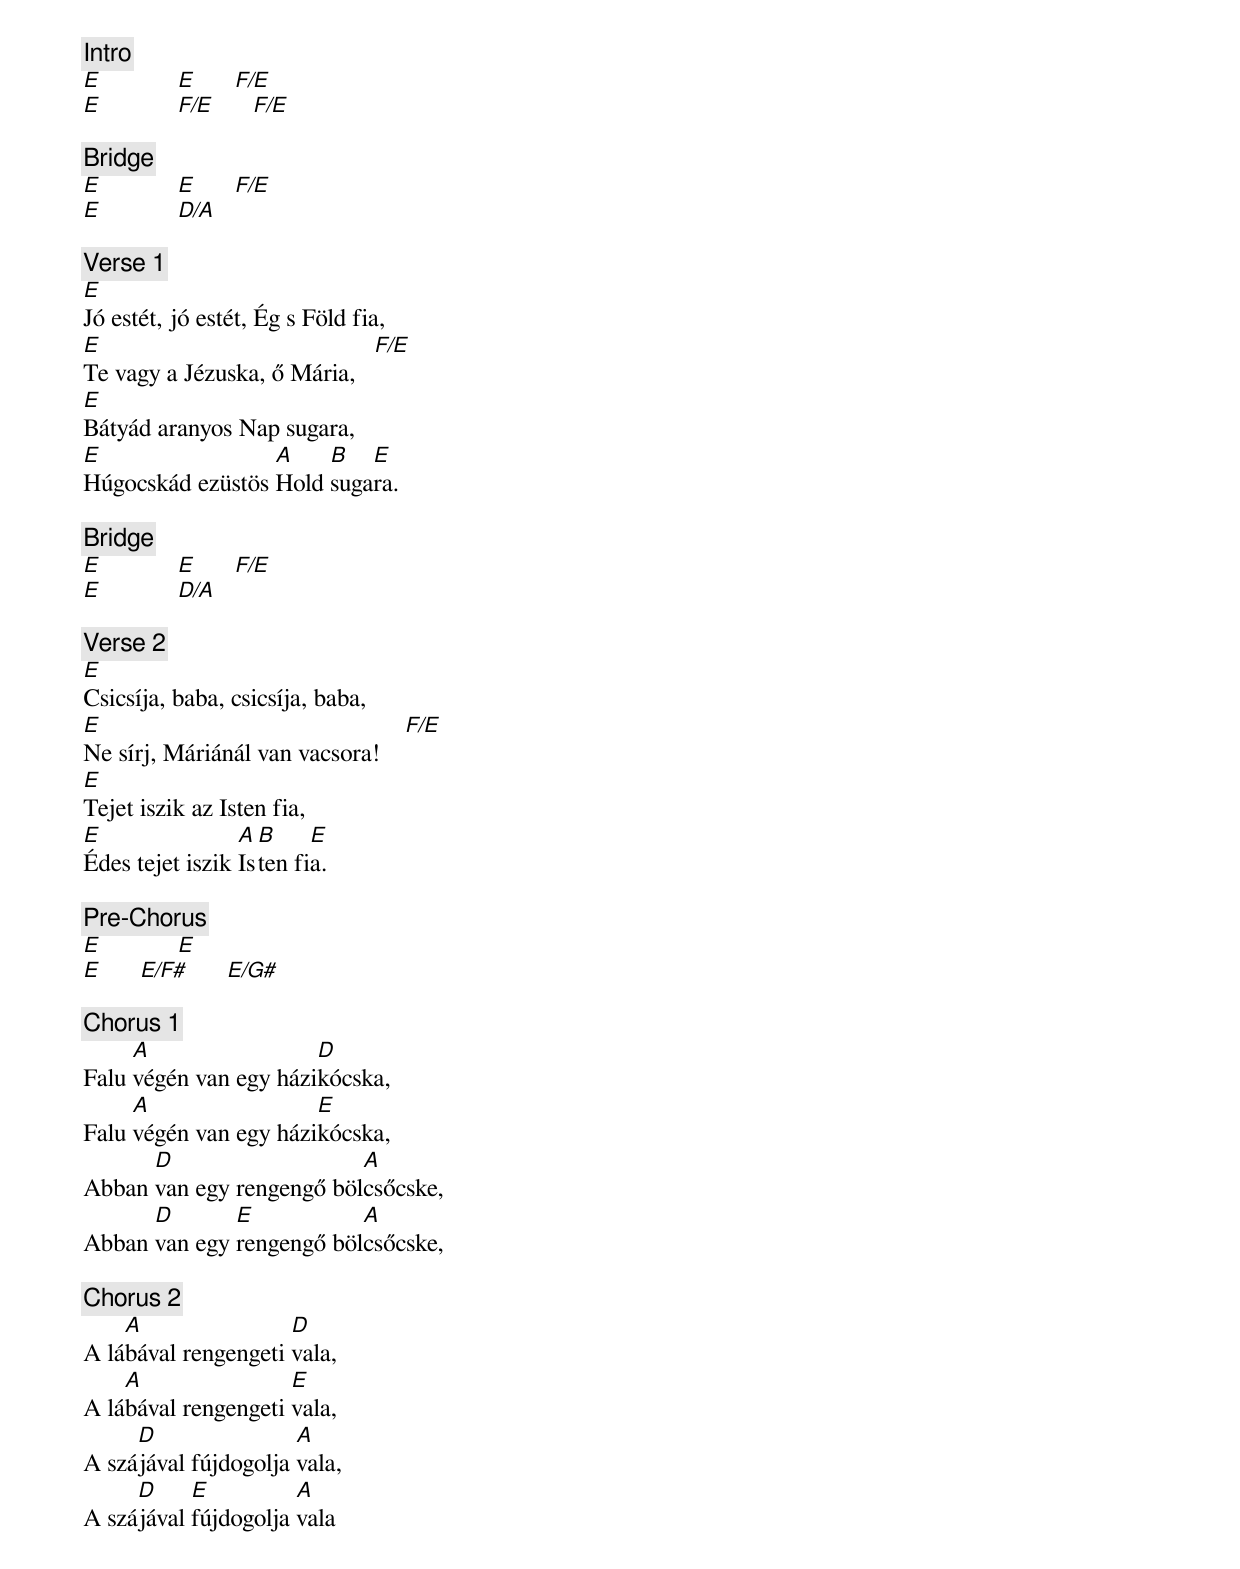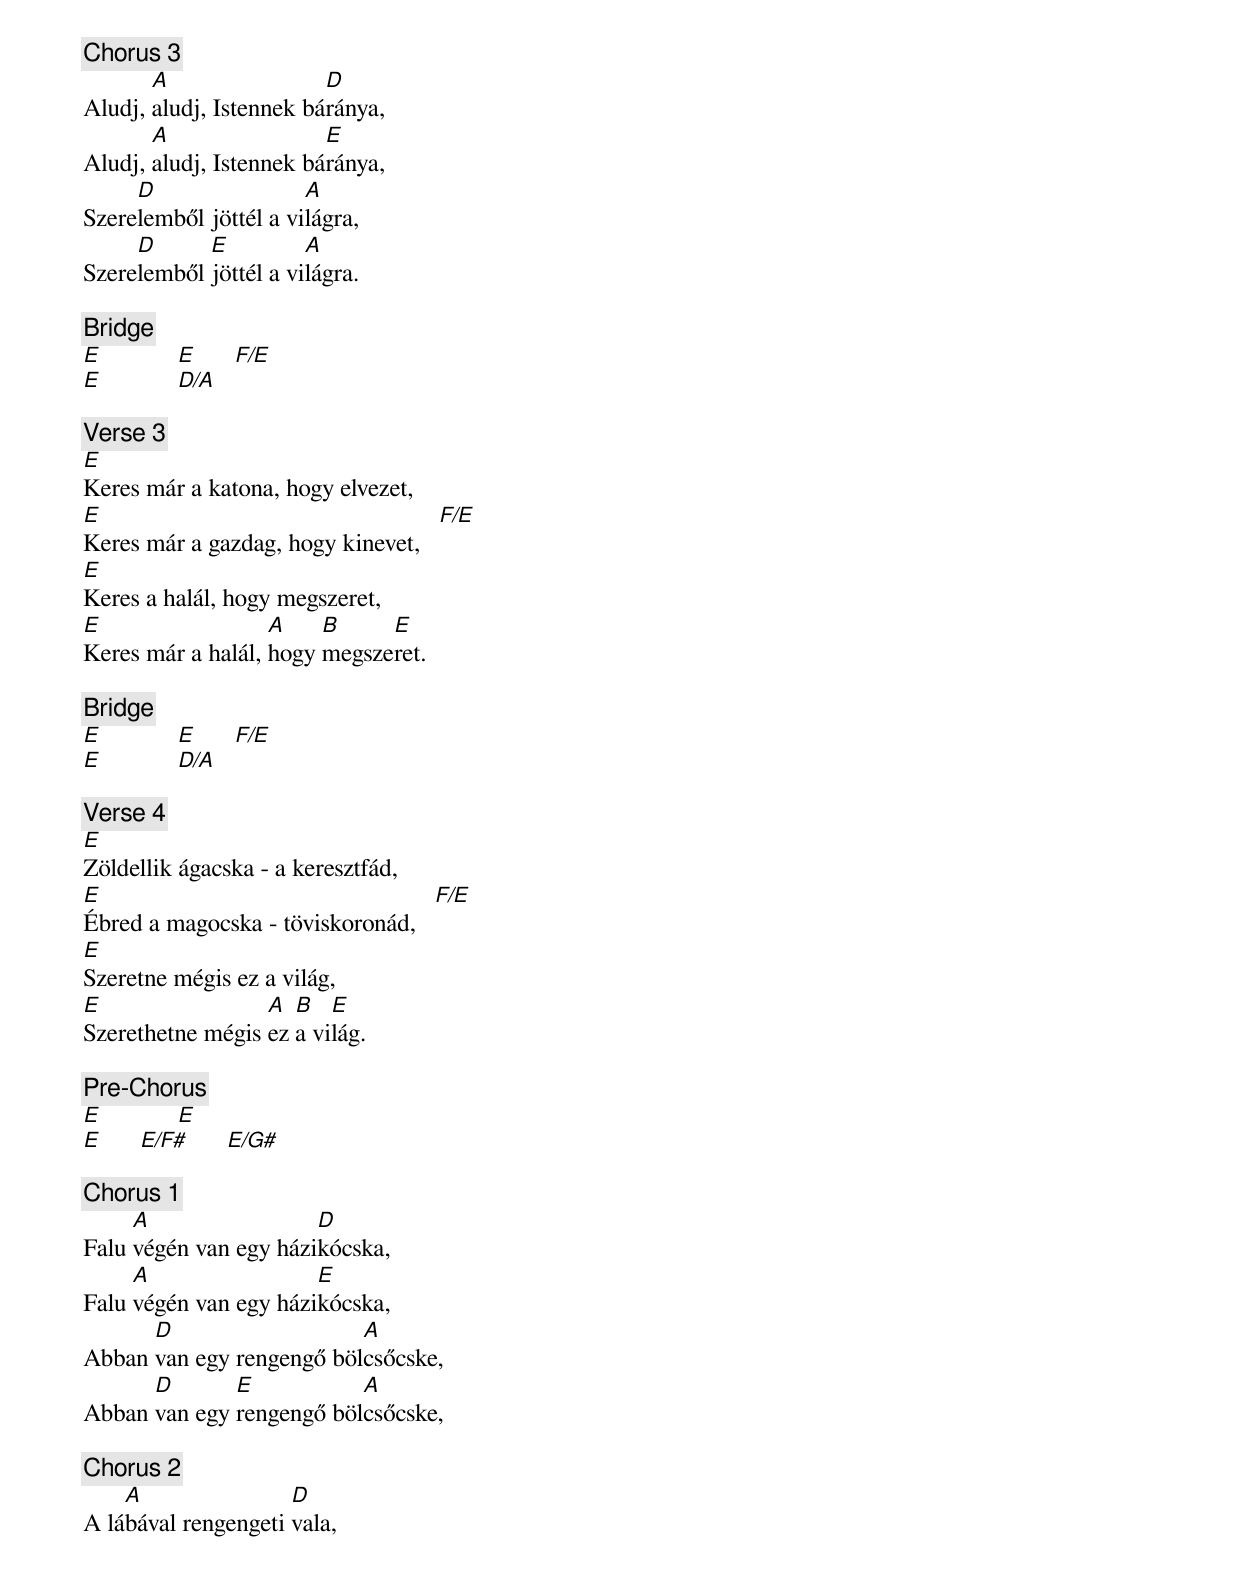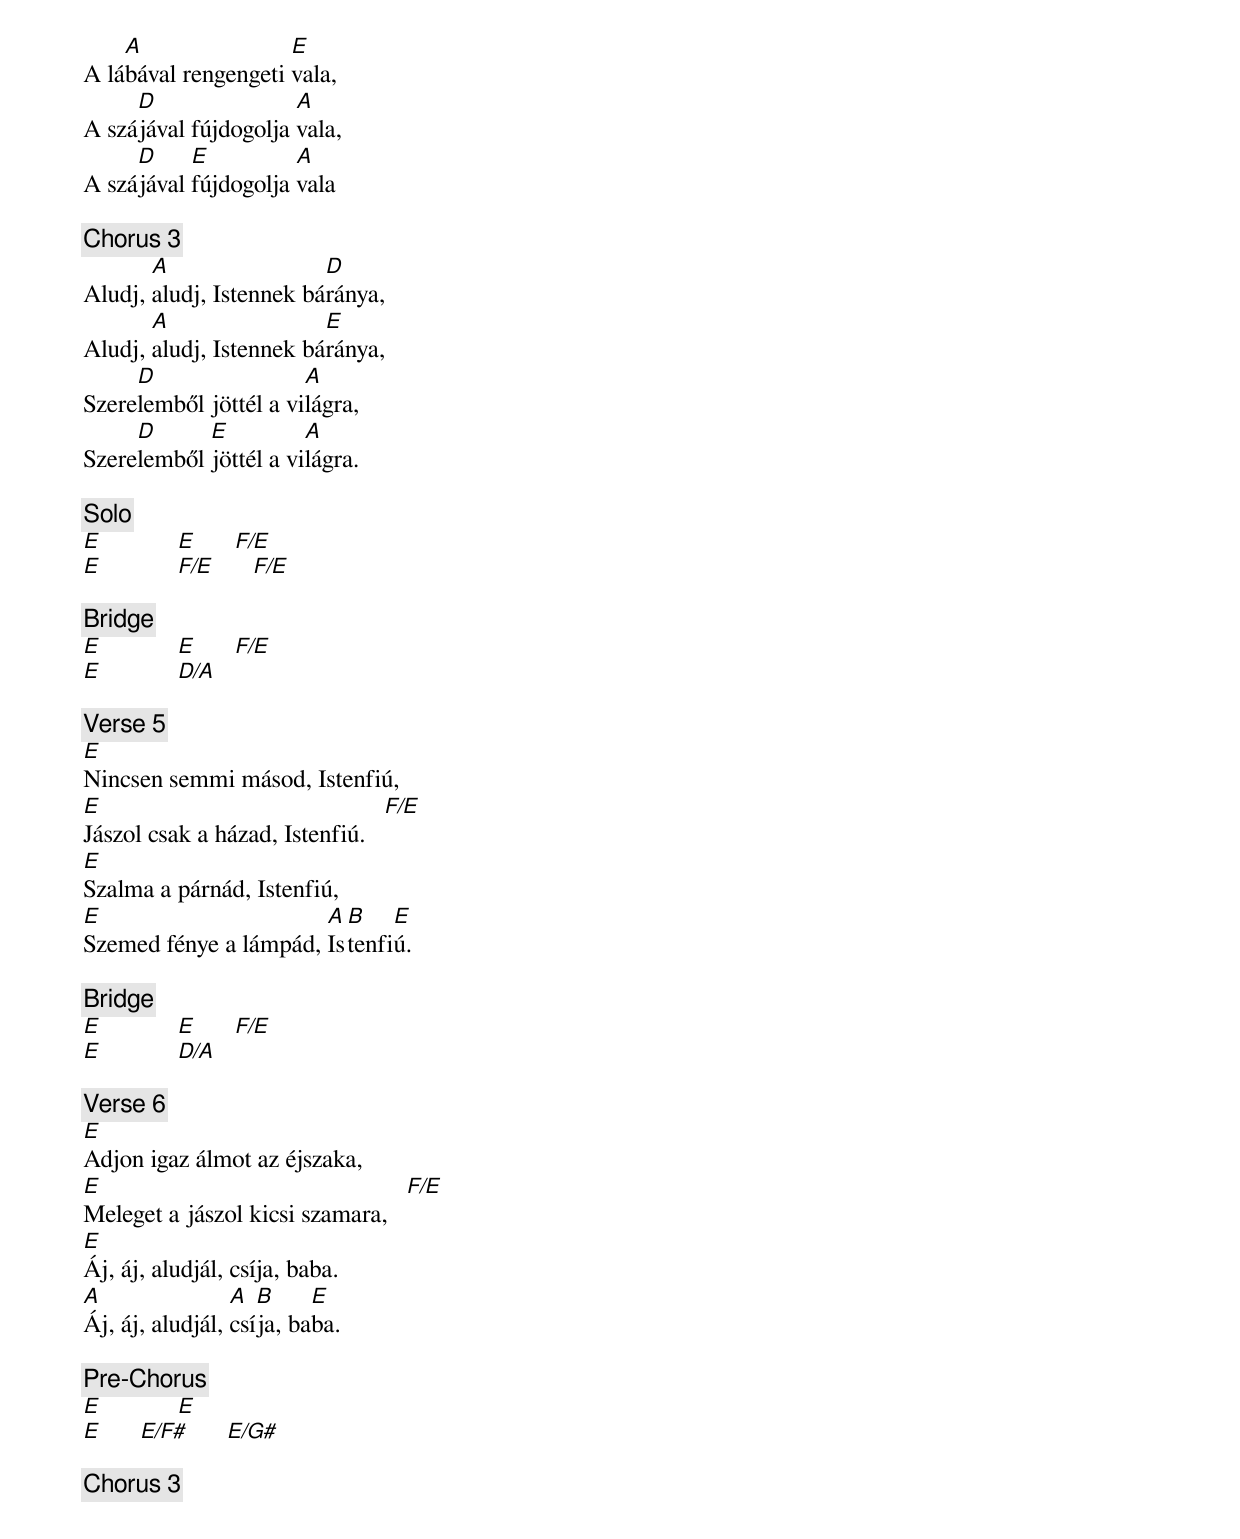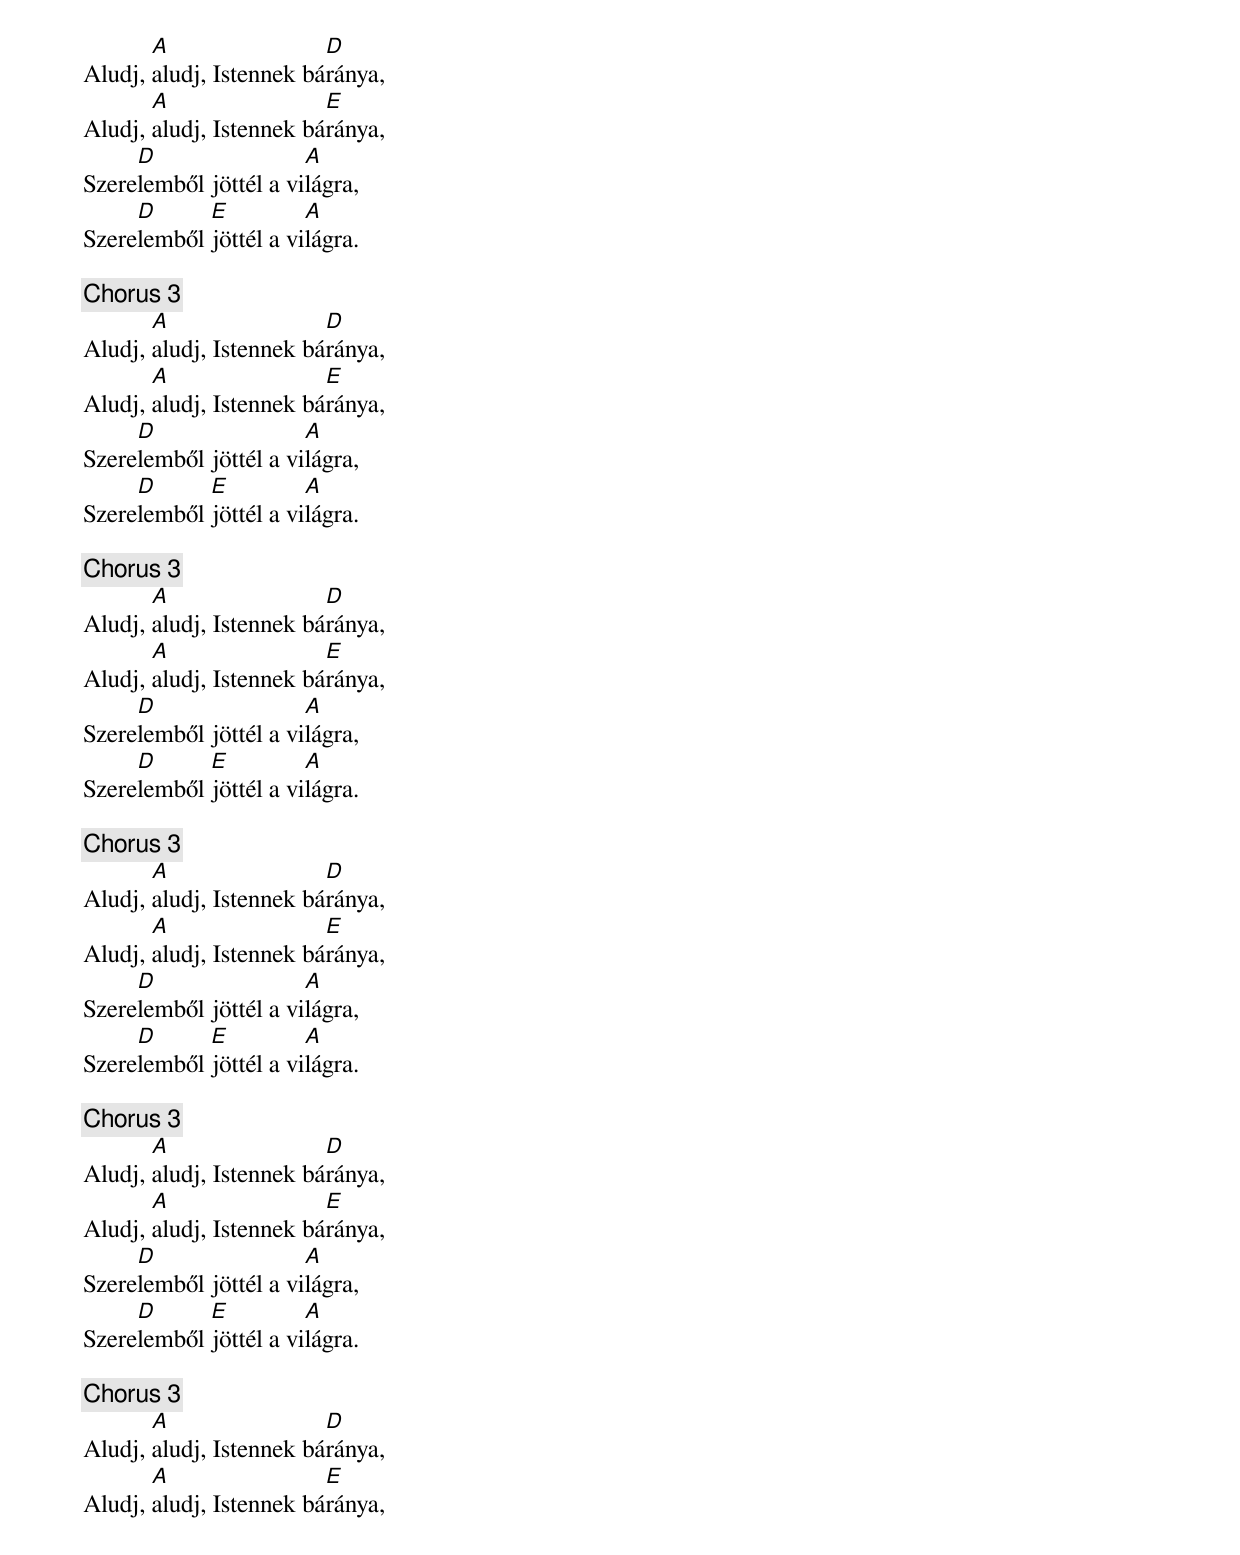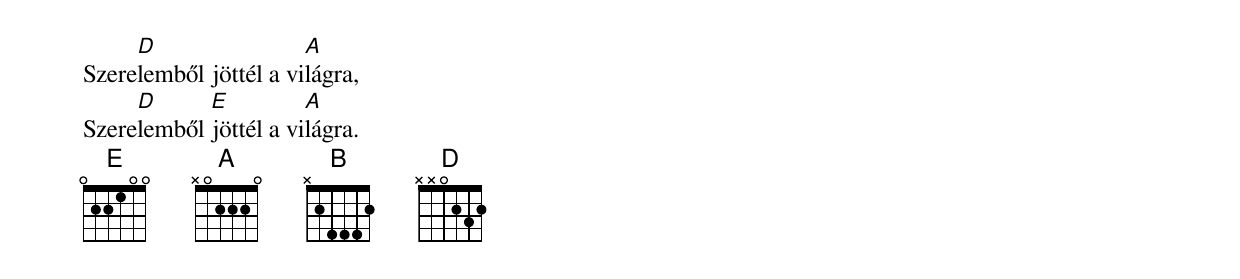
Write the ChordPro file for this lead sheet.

{c: Intro}
[E]            [E]      [F/E]
[E]            [F/E]      [F/E]

{c: Bridge}
[E]            [E]      [F/E]
[E]            [D/A]

{c: Verse 1}
[E]Jó estét, jó estét, Ég s Föld fia,
[E]Te vagy a Jézuska, ő Mária,   [F/E]
[E]Bátyád aranyos Nap sugara,
[E]Húgocskád ezüstös [A]Hold [B]suga[E]ra.

{c: Bridge}
[E]            [E]      [F/E]
[E]            [D/A]

{c: Verse 2}
[E]Csicsíja, baba, csicsíja, baba,
[E]Ne sírj, Máriánál van vacsora!    [F/E]
[E]Tejet iszik az Isten fia,
[E]Édes tejet iszik [A]Is[B]ten fi[E]a.

{c: Pre-Chorus}
[E]            [E]
[E]      [E/F#]      [E/G#]

{c: Chorus 1}
Falu [A]végén van egy házi[D]kócska,
Falu [A]végén van egy házi[E]kócska,
Abban [D]van egy rengengő böl[A]csőcske,
Abban [D]van egy [E]rengengő böl[A]csőcske,

{c: Chorus 2}
A lá[A]bával rengengeti [D]vala,
A lá[A]bával rengengeti [E]vala,
A szá[D]jával fújdogolja [A]vala,
A szá[D]jával [E]fújdogolja [A]vala

{c: Chorus 3}
Aludj, [A]aludj, Istennek bá[D]ránya,
Aludj, [A]aludj, Istennek bá[E]ránya,
Szere[D]lemből jöttél a vi[A]lágra,
Szere[D]lemből [E]jöttél a vi[A]lágra.

{c: Bridge}
[E]            [E]      [F/E]
[E]            [D/A]

{c: Verse 3}
[E]Keres már a katona, hogy elvezet,
[E]Keres már a gazdag, hogy kinevet,   [F/E]
[E]Keres a halál, hogy megszeret,
[E]Keres már a halál, [A]hogy [B]megsze[E]ret.

{c: Bridge}
[E]            [E]      [F/E]
[E]            [D/A]

{c: Verse 4}
[E]Zöldellik ágacska - a keresztfád,
[E]Ébred a magocska - töviskoronád,   [F/E]
[E]Szeretne mégis ez a világ,
[E]Szerethetne mégis [A]ez [B]a vi[E]lág.

{c: Pre-Chorus}
[E]            [E]
[E]      [E/F#]      [E/G#]

{c: Chorus 1}
Falu [A]végén van egy házi[D]kócska,
Falu [A]végén van egy házi[E]kócska,
Abban [D]van egy rengengő böl[A]csőcske,
Abban [D]van egy [E]rengengő böl[A]csőcske,

{c: Chorus 2}
A lá[A]bával rengengeti [D]vala,
A lá[A]bával rengengeti [E]vala,
A szá[D]jával fújdogolja [A]vala,
A szá[D]jával [E]fújdogolja [A]vala

{c: Chorus 3}
Aludj, [A]aludj, Istennek bá[D]ránya,
Aludj, [A]aludj, Istennek bá[E]ránya,
Szere[D]lemből jöttél a vi[A]lágra,
Szere[D]lemből [E]jöttél a vi[A]lágra.

{c: Solo}
[E]            [E]      [F/E]
[E]            [F/E]      [F/E]

{c: Bridge}
[E]            [E]      [F/E]
[E]            [D/A]

{c: Verse 5}
[E]Nincsen semmi másod, Istenfiú,
[E]Jászol csak a házad, Istenfiú.   [F/E]
[E]Szalma a párnád, Istenfiú,
[E]Szemed fénye a lámpád, [A]Is[B]tenfi[E]ú.

{c: Bridge}
[E]            [E]      [F/E]
[E]            [D/A]

{c: Verse 6}
[E]Adjon igaz álmot az éjszaka,
[E]Meleget a jászol kicsi szamara,   [F/E]
[E]Áj, áj, aludjál, csíja, baba.
[A]Áj, áj, aludjál, [A]csí[B]ja, ba[E]ba.

{c: Pre-Chorus}
[E]            [E]
[E]      [E/F#]      [E/G#]

{c: Chorus 3}
Aludj, [A]aludj, Istennek bá[D]ránya,
Aludj, [A]aludj, Istennek bá[E]ránya,
Szere[D]lemből jöttél a vi[A]lágra,
Szere[D]lemből [E]jöttél a vi[A]lágra.

{c: Chorus 3}
Aludj, [A]aludj, Istennek bá[D]ránya,
Aludj, [A]aludj, Istennek bá[E]ránya,
Szere[D]lemből jöttél a vi[A]lágra,
Szere[D]lemből [E]jöttél a vi[A]lágra.

{c: Chorus 3}
Aludj, [A]aludj, Istennek bá[D]ránya,
Aludj, [A]aludj, Istennek bá[E]ránya,
Szere[D]lemből jöttél a vi[A]lágra,
Szere[D]lemből [E]jöttél a vi[A]lágra.

{c: Chorus 3}
Aludj, [A]aludj, Istennek bá[D]ránya,
Aludj, [A]aludj, Istennek bá[E]ránya,
Szere[D]lemből jöttél a vi[A]lágra,
Szere[D]lemből [E]jöttél a vi[A]lágra.

{c: Chorus 3}
Aludj, [A]aludj, Istennek bá[D]ránya,
Aludj, [A]aludj, Istennek bá[E]ránya,
Szere[D]lemből jöttél a vi[A]lágra,
Szere[D]lemből [E]jöttél a vi[A]lágra.

{c: Chorus 3}
Aludj, [A]aludj, Istennek bá[D]ránya,
Aludj, [A]aludj, Istennek bá[E]ránya,
Szere[D]lemből jöttél a vi[A]lágra,
Szere[D]lemből [E]jöttél a vi[A]lágra.
